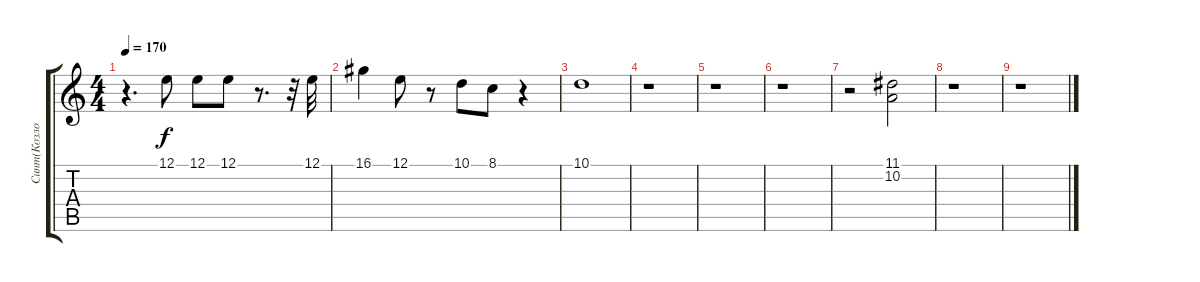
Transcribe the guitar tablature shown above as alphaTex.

\track ("Синт(Козлов)" "Синт(Козло") {instrument reedorgan}
\staff {score tabs}
\tuning (E4 B3 G3 D3 A2 E2) {hide}
\ts (4 4)
\tempo 170
\clef g2
\ks c
r.4{d dy f} 12.1.8 12.1.8 12.1.8 r.8{d} r.32 12.1.32 |
16.1.4 12.1.8 r.8 10.1.8 8.1.8 r.4 |
10.1.1 |
r.1 |
r.1 |
r.1 |
r.2 (11.1 10.2).2 |
r.1 |
r.1
